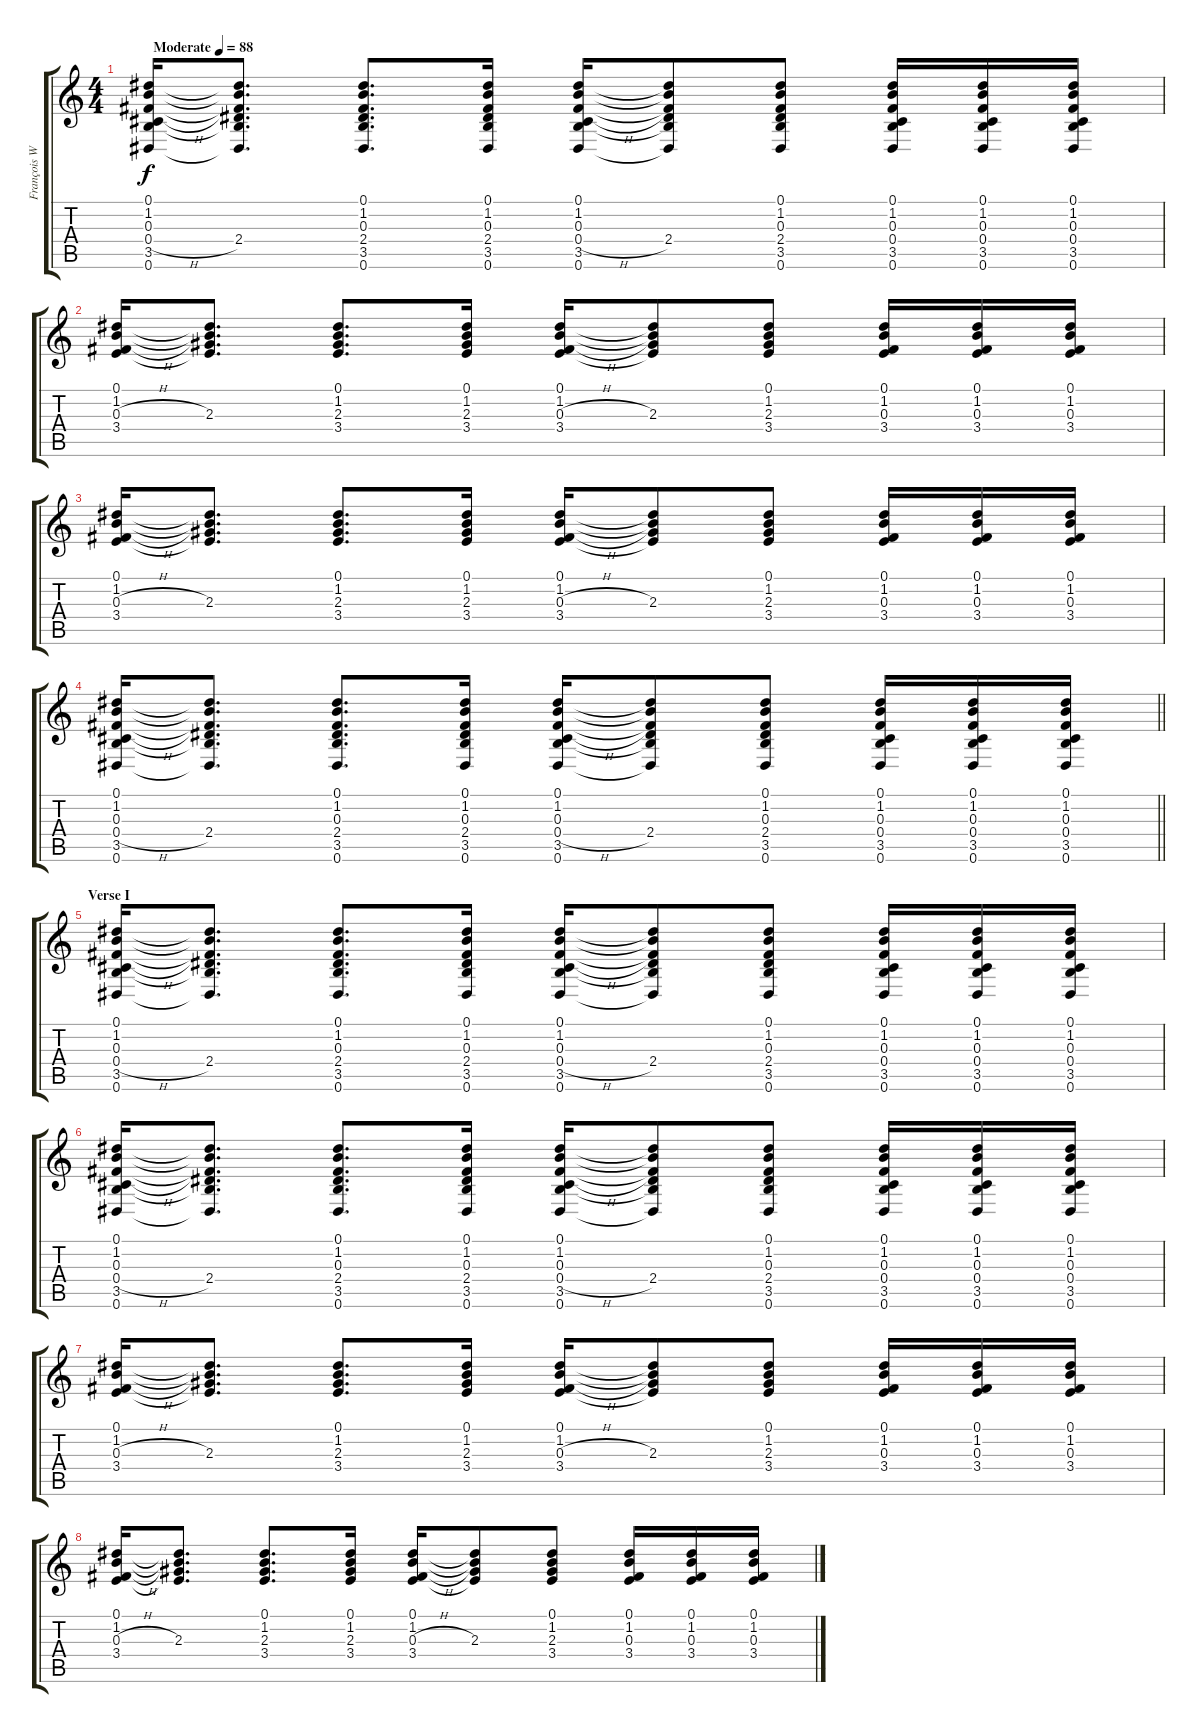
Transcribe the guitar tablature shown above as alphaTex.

\track ("François Wiliamson" "François W") {instrument acousticguitarsteel}
\staff {score tabs}
\tuning (Eb4 Bb3 Gb3 Db3 Ab2 Eb2) {hide}
\ts (4 4)
\tempo (88 "Moderate")
\clef g2
\ks c
(0.1 1.2 0.3 0.4{h} 3.5 0.6).16{dy f instrument acousticguitarsteel} (0.1{t} 1.2{t} 0.3{t} 2.4 3.5{t} 0.6{t}).8{d} (0.1 1.2 0.3 2.4 3.5 0.6).8{d} (0.1 1.2 0.3 2.4 3.5 0.6).16 (0.1 1.2 0.3 0.4{h} 3.5 0.6).16 (0.1{t} 1.2{t} 0.3{t} 2.4 3.5{t} 0.6{t}).8 (0.1 1.2 0.3 2.4 3.5 0.6).8 (0.1 1.2 0.3 0.4 3.5 0.6).16 (0.1 1.2 0.3 0.4 3.5 0.6).16 (0.1 1.2 0.3 0.4 3.5 0.6).16 |
(0.1 1.2 0.3{h} 3.4).16 (0.1{t} 1.2{t} 2.3 3.4{t}).8{d} (0.1 1.2 2.3 3.4).8{d} (0.1 1.2 2.3 3.4).16 (0.1 1.2 0.3{h} 3.4).16 (0.1{t} 1.2{t} 2.3 3.4{t}).8 (0.1 1.2 2.3 3.4).8 (0.1 1.2 0.3 3.4).16 (0.1 1.2 0.3 3.4).16 (0.1 1.2 0.3 3.4).16 |
(0.1 1.2 0.3{h} 3.4).16 (0.1{t} 1.2{t} 2.3 3.4{t}).8{d} (0.1 1.2 2.3 3.4).8{d} (0.1 1.2 2.3 3.4).16 (0.1 1.2 0.3{h} 3.4).16 (0.1{t} 1.2{t} 2.3 3.4{t}).8 (0.1 1.2 2.3 3.4).8 (0.1 1.2 0.3 3.4).16 (0.1 1.2 0.3 3.4).16 (0.1 1.2 0.3 3.4).16 |
\barLineRight lightlight
(0.1 1.2 0.3 0.4{h} 3.5 0.6).16 (0.1{t} 1.2{t} 0.3{t} 2.4 3.5{t} 0.6{t}).8{d} (0.1 1.2 0.3 2.4 3.5 0.6).8{d} (0.1 1.2 0.3 2.4 3.5 0.6).16 (0.1 1.2 0.3 0.4{h} 3.5 0.6).16 (0.1{t} 1.2{t} 0.3{t} 2.4 3.5{t} 0.6{t}).8 (0.1 1.2 0.3 2.4 3.5 0.6).8 (0.1 1.2 0.3 0.4 3.5 0.6).16 (0.1 1.2 0.3 0.4 3.5 0.6).16 (0.1 1.2 0.3 0.4 3.5 0.6).16 |
\section ("" "Verse I")
(0.1 1.2 0.3 0.4{h} 3.5 0.6).16 (0.1{t} 1.2{t} 0.3{t} 2.4 3.5{t} 0.6{t}).8{d} (0.1 1.2 0.3 2.4 3.5 0.6).8{d} (0.1 1.2 0.3 2.4 3.5 0.6).16 (0.1 1.2 0.3 0.4{h} 3.5 0.6).16 (0.1{t} 1.2{t} 0.3{t} 2.4 3.5{t} 0.6{t}).8 (0.1 1.2 0.3 2.4 3.5 0.6).8 (0.1 1.2 0.3 0.4 3.5 0.6).16 (0.1 1.2 0.3 0.4 3.5 0.6).16 (0.1 1.2 0.3 0.4 3.5 0.6).16 |
(0.1 1.2 0.3 0.4{h} 3.5 0.6).16 (0.1{t} 1.2{t} 0.3{t} 2.4 3.5{t} 0.6{t}).8{d} (0.1 1.2 0.3 2.4 3.5 0.6).8{d} (0.1 1.2 0.3 2.4 3.5 0.6).16 (0.1 1.2 0.3 0.4{h} 3.5 0.6).16 (0.1{t} 1.2{t} 0.3{t} 2.4 3.5{t} 0.6{t}).8 (0.1 1.2 0.3 2.4 3.5 0.6).8 (0.1 1.2 0.3 0.4 3.5 0.6).16 (0.1 1.2 0.3 0.4 3.5 0.6).16 (0.1 1.2 0.3 0.4 3.5 0.6).16 |
(0.1 1.2 0.3{h} 3.4).16 (0.1{t} 1.2{t} 2.3 3.4{t}).8{d} (0.1 1.2 2.3 3.4).8{d} (0.1 1.2 2.3 3.4).16 (0.1 1.2 0.3{h} 3.4).16 (0.1{t} 1.2{t} 2.3 3.4{t}).8 (0.1 1.2 2.3 3.4).8 (0.1 1.2 0.3 3.4).16 (0.1 1.2 0.3 3.4).16 (0.1 1.2 0.3 3.4).16 |
(0.1 1.2 0.3{h} 3.4).16 (0.1{t} 1.2{t} 2.3 3.4{t}).8{d} (0.1 1.2 2.3 3.4).8{d} (0.1 1.2 2.3 3.4).16 (0.1 1.2 0.3{h} 3.4).16 (0.1{t} 1.2{t} 2.3 3.4{t}).8 (0.1 1.2 2.3 3.4).8 (0.1 1.2 0.3 3.4).16 (0.1 1.2 0.3 3.4).16 (0.1 1.2 0.3 3.4).16
